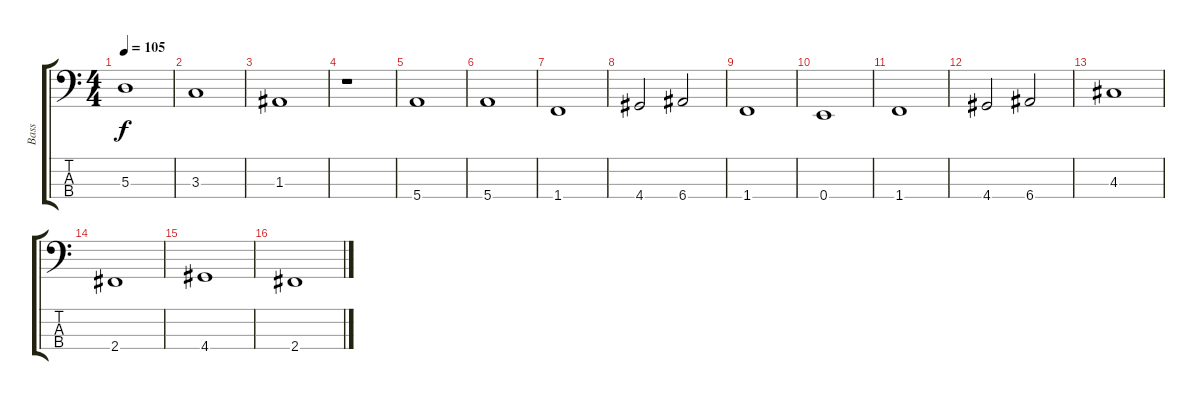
\track ("Bass" "Bass") {instrument electricbassfinger}
\staff {score tabs}
\tuning (G2 D2 A1 E1) {hide}
\ts (4 4)
\tempo 105
\clef f4
\ks c
5.3.1{dy f} |
3.3.1 |
1.3.1 |
r.1 |
5.4.1 |
5.4.1 |
1.4.1 |
4.4.2 6.4.2 |
1.4.1 |
0.4.1 |
1.4.1 |
4.4.2 6.4.2 |
4.3.1 |
2.4.1 |
4.4.1 |
2.4.1
